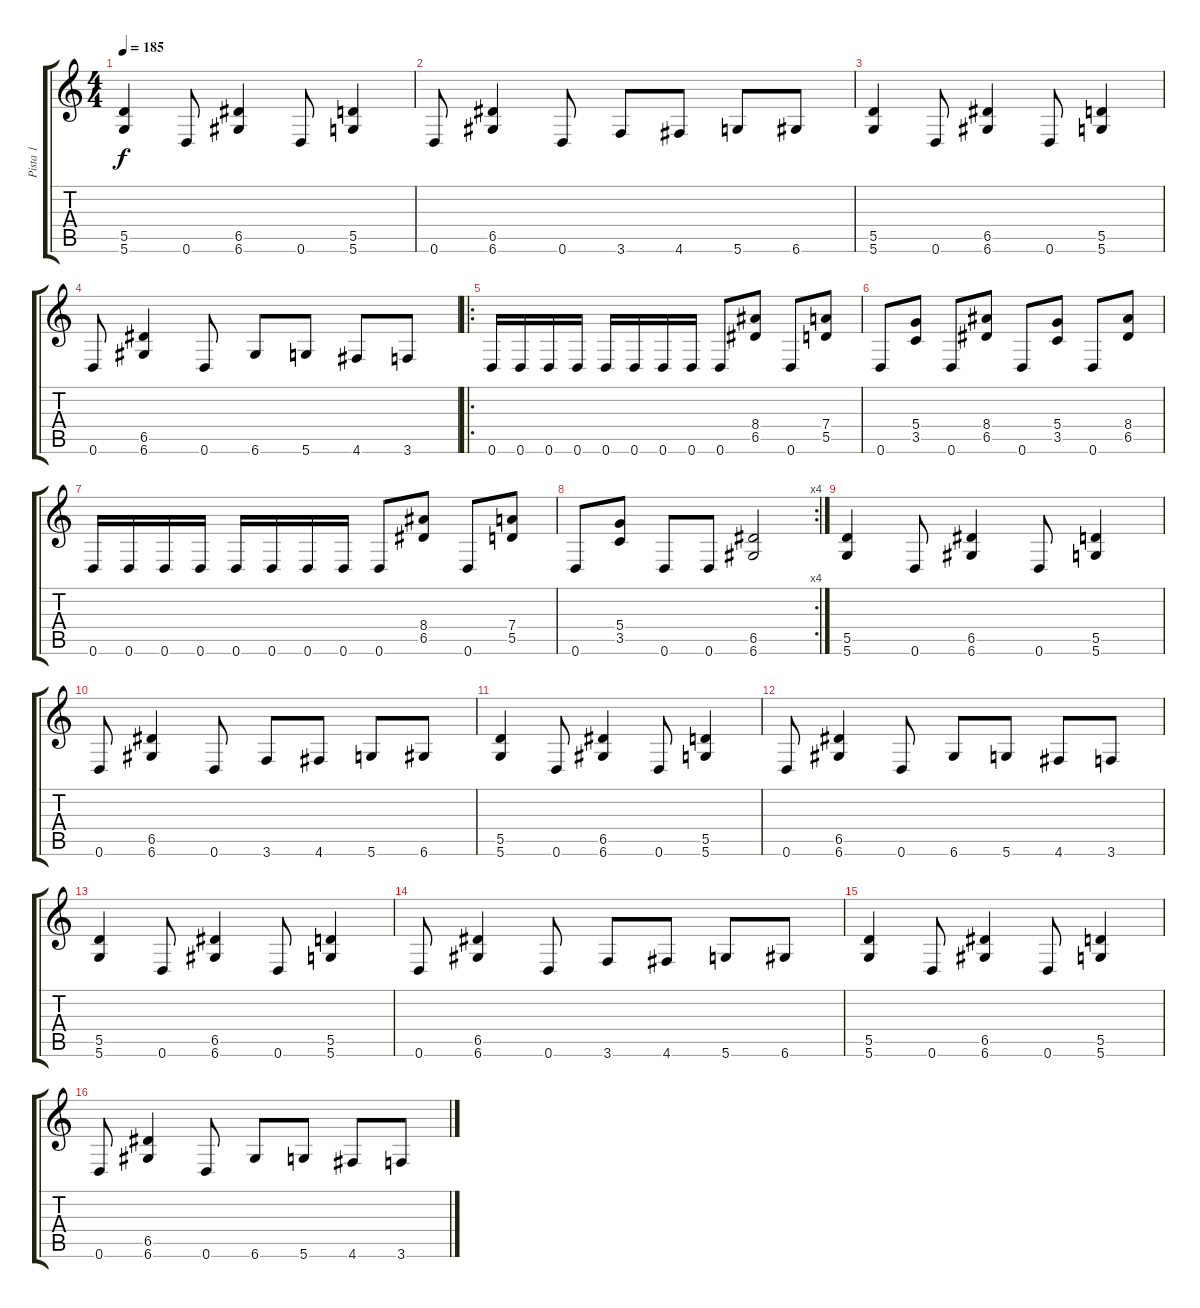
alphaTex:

\track ("Pista 1" "Pista 1") {instrument distortionguitar}
\staff {score tabs}
\tuning (E4 B3 G3 D3 A2 D2) {hide}
\ts (4 4)
\tempo 185
\clef g2
\ks c
(5.5 5.6).4{dy f} 0.6.8 (6.5 6.6).4 0.6.8 (5.5 5.6).4 |
0.6.8 (6.5 6.6).4 0.6.8 3.6.8 4.6.8 5.6.8 6.6.8 |
(5.5 5.6).4 0.6.8 (6.5 6.6).4 0.6.8 (5.5 5.6).4 |
0.6.8 (6.5 6.6).4 0.6.8 6.6.8 5.6.8 4.6.8 3.6.8 |
\ro
0.6.16 0.6.16 0.6.16 0.6.16 0.6.16 0.6.16 0.6.16 0.6.16 0.6.8 (8.4 6.5).8 0.6.8 (7.4 5.5).8 |
0.6.8 (5.4 3.5).8 0.6.8 (8.4 6.5).8 0.6.8 (5.4 3.5).8 0.6.8 (8.4 6.5).8 |
0.6.16 0.6.16 0.6.16 0.6.16 0.6.16 0.6.16 0.6.16 0.6.16 0.6.8 (8.4 6.5).8 0.6.8 (7.4 5.5).8 |
\rc 4
0.6.8 (5.4 3.5).8 0.6.8 0.6.8 (6.5 6.6).2 |
(5.5 5.6).4 0.6.8 (6.5 6.6).4 0.6.8 (5.5 5.6).4 |
0.6.8 (6.5 6.6).4 0.6.8 3.6.8 4.6.8 5.6.8 6.6.8 |
(5.5 5.6).4 0.6.8 (6.5 6.6).4 0.6.8 (5.5 5.6).4 |
0.6.8 (6.5 6.6).4 0.6.8 6.6.8 5.6.8 4.6.8 3.6.8 |
(5.5 5.6).4 0.6.8 (6.5 6.6).4 0.6.8 (5.5 5.6).4 |
0.6.8 (6.5 6.6).4 0.6.8 3.6.8 4.6.8 5.6.8 6.6.8 |
(5.5 5.6).4 0.6.8 (6.5 6.6).4 0.6.8 (5.5 5.6).4 |
0.6.8 (6.5 6.6).4 0.6.8 6.6.8 5.6.8 4.6.8 3.6.8
